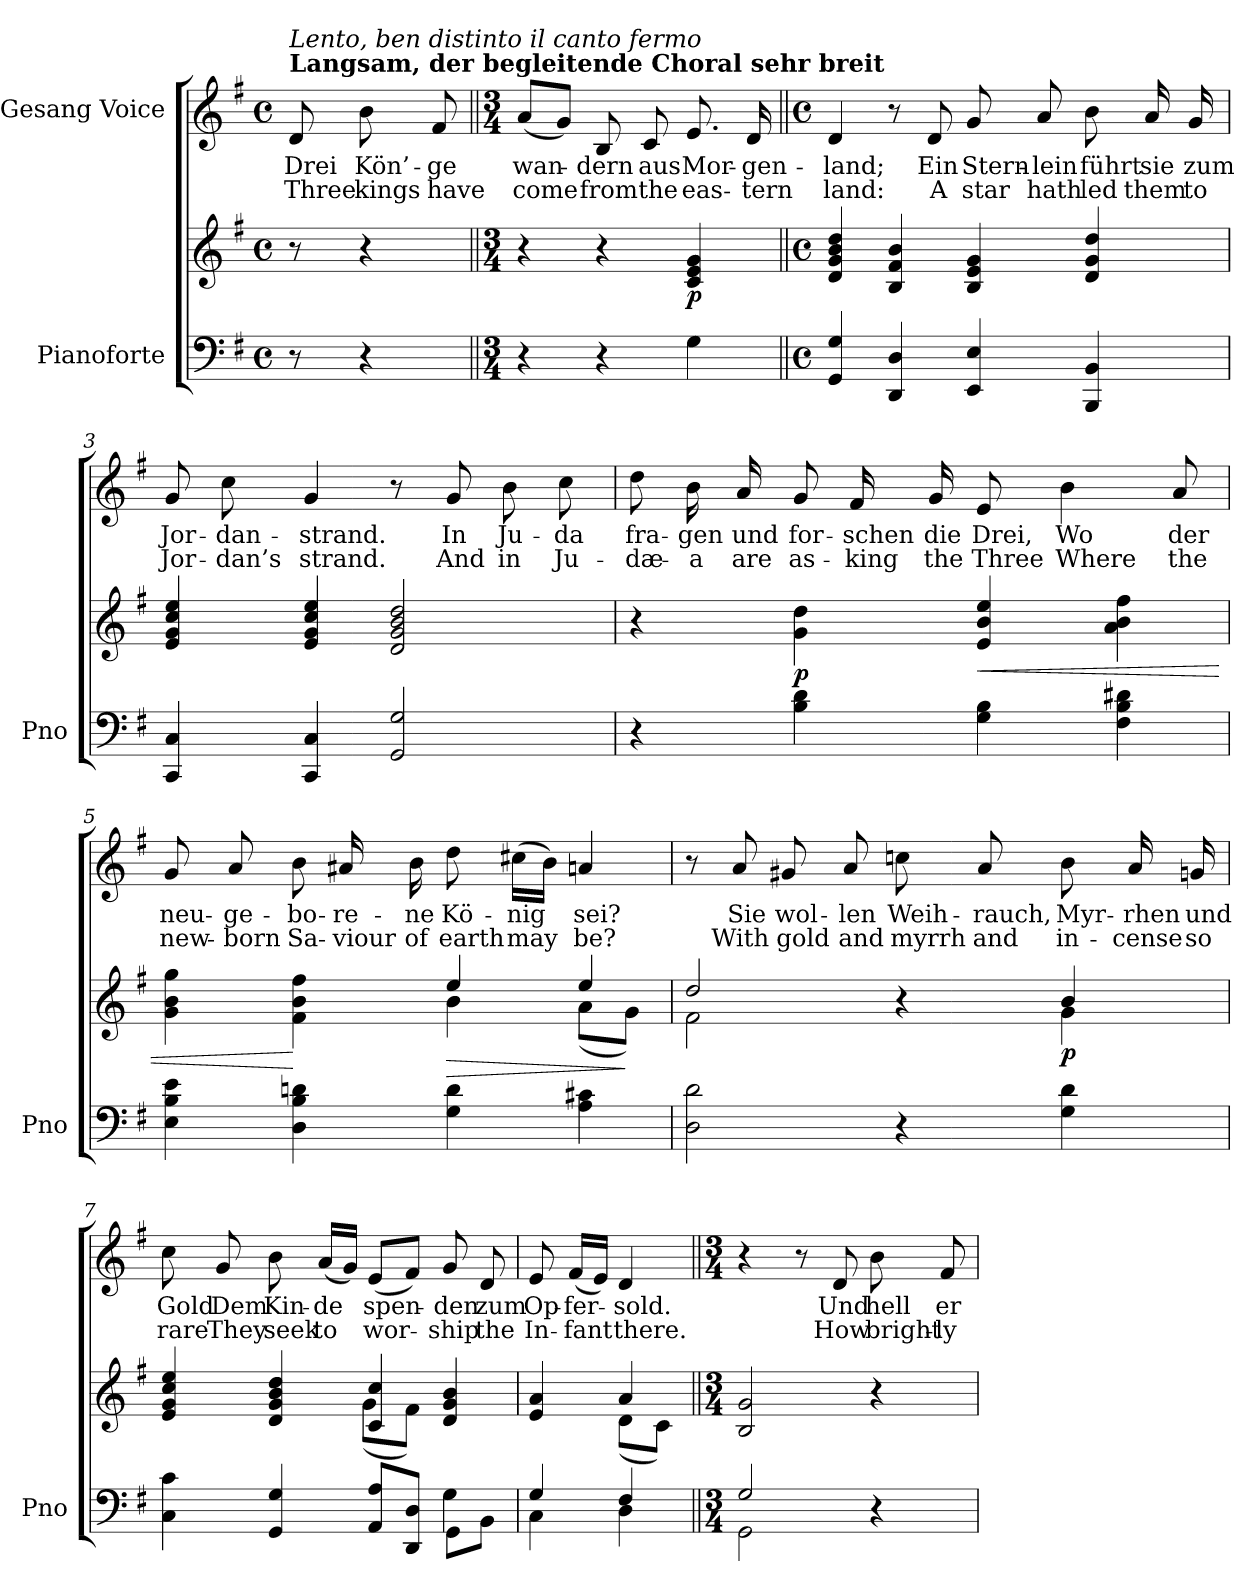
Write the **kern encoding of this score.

**kern	**kern	**dynam	**kern	**text	**text
*part2	*part2	*part2	*part1	*part1	*part1
*staff3	*staff2	*staff2/3	*staff1	*staff1	*staff1
*I"Pianoforte	*	*	*I"Gesang Voice	*	*
*I'Pno	*	*	*	*	*
*clefF4	*clefG2	*	*clefG2	*	*
*k[f#]	*k[f#]	*	*k[f#]	*	*
*M4/4	*M4/4	*	*M4/4	*	*
*met(c)	*met(c)	*	*met(c)	*	*
=	=	=	=	=	=
!	!	!	!LO:TX:a:B:t=Langsam, der begleitende Choral sehr breit	!	!
!	!	!	!LO:TX:a:i:t=Lento, ben distinto il canto fermo	!	!
8r	8r	.	8d/	Drei	Three
4r	4r	.	8b\	Kön’-	kings
.	.	.	8f#/	-ge	have
=1||	=1||	=1||	=1||	=1||	=1||
*M3/4	*M3/4	*	*M3/4	*	*
4r	4r	.	(8a/L	wan-	come
.	.	.	8g/J)	.	.
4r	4r	.	8B/	-dern	from
.	.	.	8c/	aus	the
!	!	!LO:DY:b	!	!	!
4G\	4c/ 4e/ 4g/	p	8.e/	Mor-	eas-
.	.	.	16d/	-gen-	-tern
=2||	=2||	=2||	=2||	=2||	=2||
*M4/4	*M4/4	*	*M4/4	*	*
*met(c)	*met(c)	*	*met(c)	*	*
4GG/ 4G/	4d/ 4g/ 4b/ 4dd/	.	4d/	-land;	land:
4DD/ 4D/	4B/ 4f#/ 4b/	.	8r	.	.
.	.	.	8d/	Ein	A
4EE/ 4E/	4B/ 4e/ 4g/	.	8g/	Stern-	star
.	.	.	8a/	-lein	hath
4BBB/ 4BB/	4d/ 4g/ 4dd/	.	8b\	führt	led
.	.	.	16a/	sie	them
.	.	.	16g/	zum	to
=3	=3	=3	=3	=3	=3
4CC/ 4C/	4e/ 4g/ 4cc/ 4ee/	.	8g/	Jor-	Jor-
.	.	.	8cc\	-dan-	-dan’s
4CC/ 4C/	4e/ 4g/ 4cc/ 4ee/	.	4g/	-strand.	strand.
2GG/ 2G/	2d/ 2g/ 2b/ 2dd/	.	8r	.	.
.	.	.	8g/	In	And
.	.	.	8b\	Ju-	in
.	.	.	8cc\	-da	Ju-
=4	=4	=4	=4	=4	=4
4r	4r	.	8dd\	fra-	-dæ-
.	.	.	16b\	-gen	-a
.	.	.	16a/	und	are
!	!	!LO:DY:b	!	!	!
4B\ 4d\	4g\ 4dd\	p	8g/	for-	as-
.	.	.	16f#/	-schen	-king
.	.	.	16g/	die	the
!	!	!LO:HP:b	!	!	!
4G\ 4B\	4e/ 4b/ 4ee/	<	8e/	Drei,	Three
.	.	.	4b\	Wo	Where
4F#\ 4B\ 4d#X\	4a\ 4b\ 4ff#\	.	.	.	.
.	.	.	8a/	der	the
=5	=5	=5	=5	=5	=5
*	*^	*	*	*	*
4E\ 4B\ 4e\	4g\ 4b\ 4gg\	2ryy	.	8g/	neu-	new-
.	.	.	.	8a/	-ge-	-born
4D\ 4B\ 4dn\	4f#\ 4b\ 4ff#\	.	[	8b\	-bo-	Sa-
.	.	.	.	16a#X/	-re-	-viour
.	.	.	.	16b\	-ne	of
!	!	!	!LO:HP:b	!	!	!
4G\ 4d\	4ee/	4b\	>	8dd\	Kö-	earth
.	.	.	.	(16cc#X\LL	-nig	may
.	.	.	.	16b\JJ)	.	.
4A\ 4c#X\	4ee/	(8a\L	.	4an/	sei?	be?
.	.	8g\J)	]	.	.	.
=6	=6	=6	=6	=6	=6	=6
2D\ 2d\	2dd/	2f#\	.	8r	.	.
.	.	.	.	8a/	Sie	With
.	.	.	.	8g#X/	wol-	gold
.	.	.	.	8a/	-len	and
4r	4r	4ryy	.	8ccn\	Weih-	myrrh
.	.	.	.	8a/	-rauch,	and
!	!	!	!LO:DY:b	!	!	!
4G\ 4d\	4b/	4g\	p	8b\	Myr-	in-
.	.	.	.	16a/	-rhen	-cense
.	.	.	.	16gn/	und	so
=7	=7	=7	=7	=7	=7	=7
*^	*	*	*	*	*	*
2.ryy	4C\ 4c\	4e/ 4g/ 4cc/ 4ee/	2ryy	.	8cc\	Gold	rare
.	.	.	.	.	8g/	Dem	They
.	4GG/ 4G/	4d/ 4g/ 4b/ 4dd/	.	.	8b\	Kin-	seek
.	.	.	.	.	(16a/LL	-de	to
.	.	.	.	.	16g/JJ)	.	.
.	8AA/ 8A/L	4c/ 4cc/	(8g\L	.	(8e/L	spen-	wor-
.	8DD/ 8D/J	.	8f#\J)	.	8f#/J)	.	.
4G\	8GG\L	4d/ 4g/ 4b/	4ryy	.	8g/	-den	-ship
.	8BB\J	.	.	.	8d/	zum	the
=8	=8	=8	=8	=8	=8	=8	=8
4G/	4C\	4e/ 4a/	4ryy	.	8e/	Op-	In-
.	.	.	.	.	(16f#/LL	-fer-	-fant
.	.	.	.	.	16e/JJ)	.	.
4F#/	4D\	4a/	(8d\L	.	4d/	-sold.	there.
.	.	.	8c\J)	.	.	.	.
*	*	*v	*v	*	*	*	*
=9||	=9||	=9||	=9||	=9||	=9||	=9||
*M3/4	*	*M3/4	*	*M3/4	*	*
2G/	2GG\	2B/ 2g/	.	4r	.	.
.	.	.	.	8r	.	.
.	.	.	.	8d/	Und	How
4r	4ryy	4r	.	8b\	hell	bright-
.	.	.	.	8f#/	er-	-ly
*v	*v	*	*	*	*	*
=	=	=	=	=	=
*-	*-	*-	*-	*-	*-
